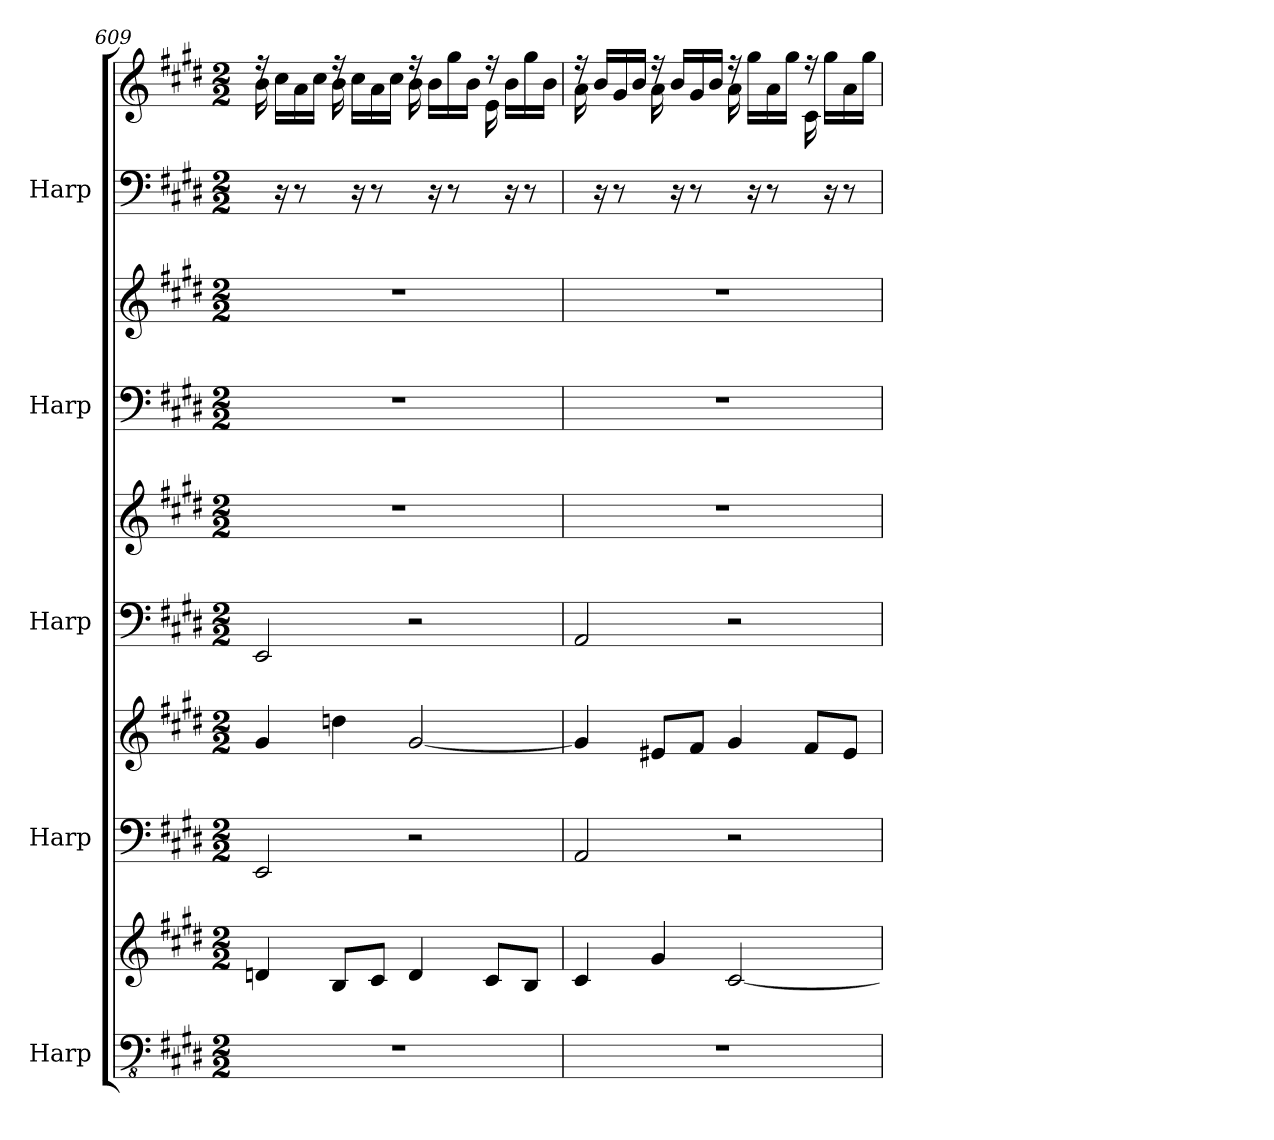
**kern	**kern	**kern	**kern	**kern	**kern	**kern	**kern	**kern	**kern
*part5	*part5	*part4	*part4	*part3	*part3	*part2	*part2	*part1	*part1
*staff10	*staff9	*staff8	*staff7	*staff6	*staff5	*staff4	*staff3	*staff2	*staff1
*I"Harp	*	*I"Harp	*	*I"Harp	*	*I"Harp	*	*I"Harp	*
*I'Hp	*	*I'Hp	*	*I'Hp	*	*I'Hp	*	*I'Hp	*
!!LO:PB:g=z
*clefFv4	*clefG2	*clefF4	*clefG2	*clefF4	*clefG2	*clefF4	*clefG2	*clefF4	*clefG2
*k[f#c#g#d#]	*k[f#c#g#d#]	*k[f#c#g#d#]	*k[f#c#g#d#]	*k[f#c#g#d#]	*k[f#c#g#d#]	*k[f#c#g#d#]	*k[f#c#g#d#]	*k[f#c#g#d#]	*k[f#c#g#d#]
*M2/2	*M2/2	*M2/2	*M2/2	*M2/2	*M2/2	*M2/2	*M2/2	*M2/2	*M2/2
=609	=609	=609	=609	=609	=609	=609	=609	=609	=609
*	*	*	*	*	*	*	*	*	*^
1r	4dn/	2EE/	4g#/	2EE/	1r	1r	1r	16ryy	16rff	16b\
.	.	.	.	.	.	.	.	16r	16cc#\LL	8.ryy
.	.	.	.	.	.	.	.	8r	16a\	.
.	.	.	.	.	.	.	.	.	16cc#\JJ	.
.	8B/L	.	4ddn\	.	.	.	.	16ryy	16rff	16b\
.	.	.	.	.	.	.	.	16r	16cc#\LL	8.ryy
.	8c#/J	.	.	.	.	.	.	8r	16a\	.
.	.	.	.	.	.	.	.	.	16cc#\JJ	.
.	4d/	2r	[2g#/	2r	.	.	.	16ryy	16rff	16b\
.	.	.	.	.	.	.	.	16r	16b\LL	8.ryy
.	.	.	.	.	.	.	.	8r	16gg#\	.
.	.	.	.	.	.	.	.	.	16b\JJ	.
.	8c#/L	.	.	.	.	.	.	16ryy	16rff	16e\
.	.	.	.	.	.	.	.	16r	16b\LL	8.ryy
.	8B/J	.	.	.	.	.	.	8r	16gg#\	.
.	.	.	.	.	.	.	.	.	16b\JJ	.
=610	=610	=610	=610	=610	=610	=610	=610	=610	=610	=610
1r	4c#/	2AA/	4g#/]	2AA/	1r	1r	1r	16ryy	16rff	16a\
.	.	.	.	.	.	.	.	16r	16b/LL	8.ryy
.	.	.	.	.	.	.	.	8r	16g#/	.
.	.	.	.	.	.	.	.	.	16b/JJ	.
.	4g#/	.	8e#X/L	.	.	.	.	16ryy	16rff	16a\
.	.	.	.	.	.	.	.	16r	16b/LL	8.ryy
.	.	.	8f#/J	.	.	.	.	8r	16g#/	.
.	.	.	.	.	.	.	.	.	16b/JJ	.
.	[2c#/	2r	4g#/	2r	.	.	.	16ryy	16rff	16a\
.	.	.	.	.	.	.	.	16r	16gg#\LL	8.ryy
.	.	.	.	.	.	.	.	8r	16a\	.
.	.	.	.	.	.	.	.	.	16gg#\JJ	.
.	.	.	8f#/L	.	.	.	.	16ryy	16rff	16c#\
.	.	.	.	.	.	.	.	16r	16gg#\LL	8.ryy
.	.	.	8e#/J	.	.	.	.	8r	16a\	.
.	.	.	.	.	.	.	.	.	16gg#\JJ	.
*	*	*	*	*	*	*	*	*	*v	*v
=	=	=	=	=	=	=	=	=	=
*-	*-	*-	*-	*-	*-	*-	*-	*-	*-
